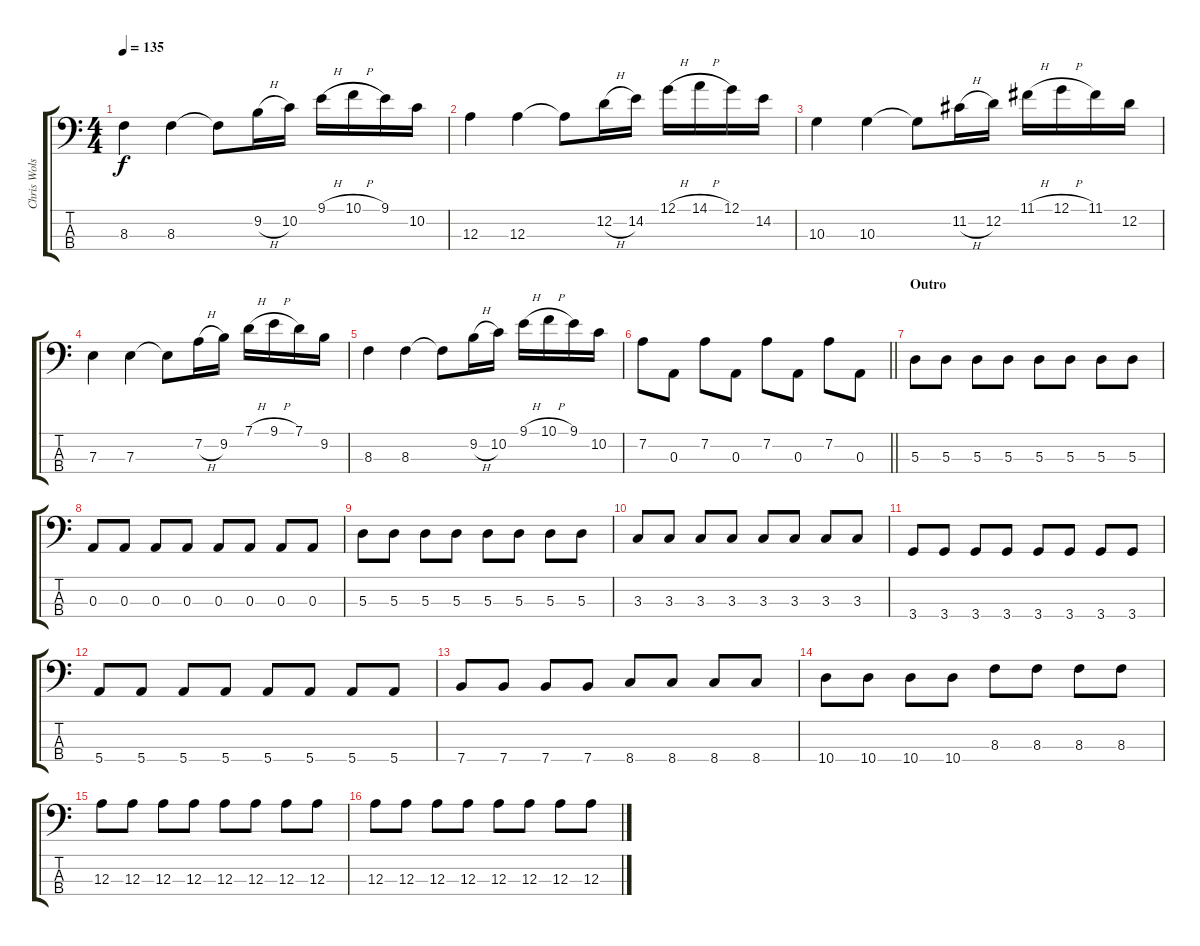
\track ("Chris Wolstenholme (Bass)" "Chris Wols") {instrument electricbassfinger bank 177}
\staff {score tabs}
\tuning (G2 D2 A1 E1) {hide}
\ts (4 4)
\tempo 135
\clef f4
\ks c
8.3.4{dy f} 8.3.4 8.3{t}.8 9.2{h}.16 10.2.16 9.1{h}.16 10.1{h}.16 9.1.16 10.2.16 |
12.3.4 12.3.4 12.3{t}.8 12.2{h}.16 14.2.16 12.1{h}.16 14.1{h}.16 12.1.16 14.2.16 |
10.3.4 10.3.4 10.3{t}.8 11.2{h}.16 12.2.16 11.1{h}.16 12.1{h}.16 11.1.16 12.2.16 |
7.3.4 7.3.4 7.3{t}.8 7.2{h}.16 9.2.16 7.1{h}.16 9.1{h}.16 7.1.16 9.2.16 |
8.3.4 8.3.4 8.3{t}.8 9.2{h}.16 10.2.16 9.1{h}.16 10.1{h}.16 9.1.16 10.2.16 |
\barLineRight lightlight
7.2.8 0.3.8 7.2.8 0.3.8 7.2.8 0.3.8 7.2.8 0.3.8 |
\section ("" "Outro")
5.3.8 5.3.8 5.3.8 5.3.8 5.3.8 5.3.8 5.3.8 5.3.8 |
0.3.8 0.3.8 0.3.8 0.3.8 0.3.8 0.3.8 0.3.8 0.3.8 |
5.3.8 5.3.8 5.3.8 5.3.8 5.3.8 5.3.8 5.3.8 5.3.8 |
3.3.8 3.3.8 3.3.8 3.3.8 3.3.8 3.3.8 3.3.8 3.3.8 |
3.4.8 3.4.8 3.4.8 3.4.8 3.4.8 3.4.8 3.4.8 3.4.8 |
5.4.8 5.4.8 5.4.8 5.4.8 5.4.8 5.4.8 5.4.8 5.4.8 |
7.4.8 7.4.8 7.4.8 7.4.8 8.4.8 8.4.8 8.4.8 8.4.8 |
10.4.8 10.4.8 10.4.8 10.4.8 8.3.8 8.3.8 8.3.8 8.3.8 |
12.3.8 12.3.8 12.3.8 12.3.8 12.3.8 12.3.8 12.3.8 12.3.8 |
12.3.8 12.3.8 12.3.8 12.3.8 12.3.8 12.3.8 12.3.8 12.3.8
